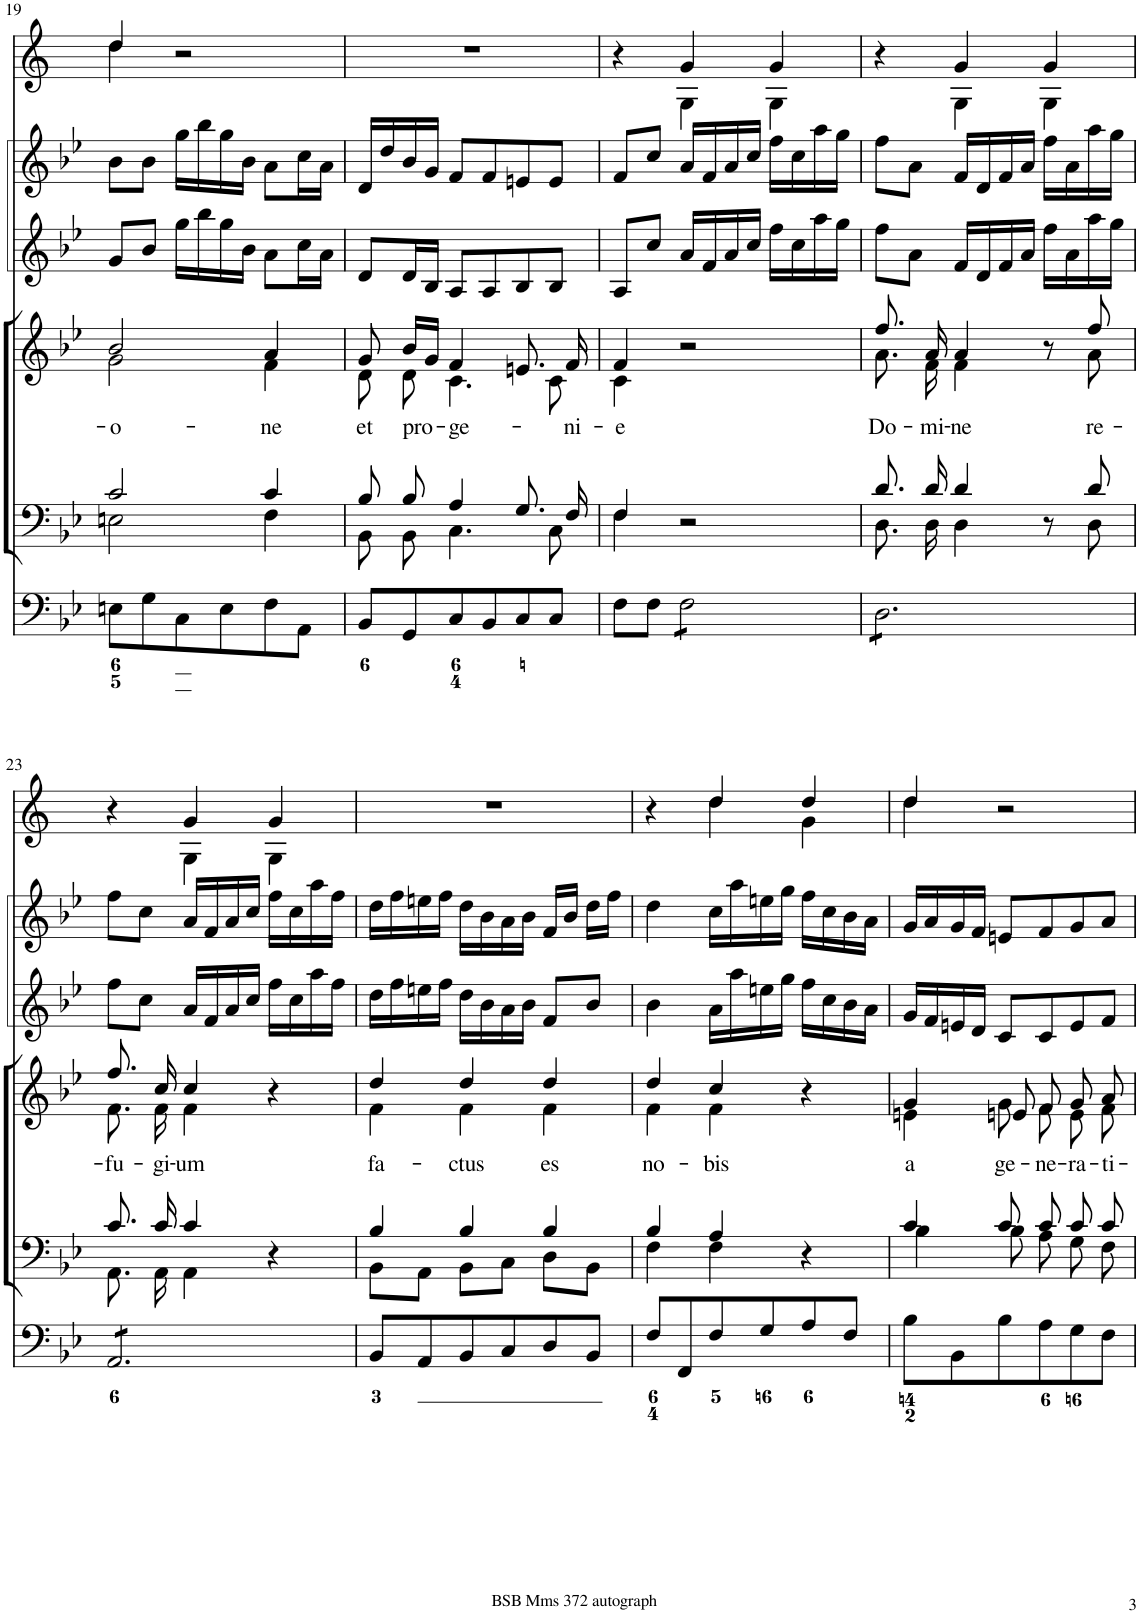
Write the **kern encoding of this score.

**kern	**kern	**kern	**text	**kern	**kern	**kern
*part6	*part5	*part4	*part4	*part3	*part2	*part1
*staff6	*staff5	*staff4	*staff4	*staff3	*staff2	*staff1
*I"Organ	*I"Voice	*I"Voice	*	*I"Violin	*I"Violini	*I"Clarini in B[b]
*	*	*	*	*I'Vln	*I'Vln	*
!!LO:PB:g=z
*clefF4	*clefF4	*clefG2	*	*clefG2	*clefG2	*clefG2
*	*	*	*	*	*	*Trd1c2
*k[b-e-]	*k[b-e-]	*k[b-e-]	*	*k[b-e-]	*k[b-e-]	*k[]
*M3/4	*M3/4	*M3/4	*	*M3/4	*M3/4	*M3/4
=19	=19	=19	=19	=19	=19	=19
*	*^	*	*	*	*	*
!	!	!	!	!LO:LY:b	!	!	!
*	*	*	*^	*	*	*	*^
8En\L	2c/	2En\	2b-/	2g\	-o-	8g/L	8b-\L	4dd/	4dd\
8G\	.	.	.	.	.	8b-/J	8b-\J	.	.
8C\	.	.	.	.	.	16gg\LL	16gg\LL	2r	2ryy
.	.	.	.	.	.	16bb-\	16bb-\	.	.
8E\	.	.	.	.	.	16gg\	16gg\	.	.
.	.	.	.	.	.	16b-\JJ	16b-\JJ	.	.
!	!	!	!	!	!LO:LY:b	!	!	!	!
8F\	4c/	4F\	4a/	4f\	-ne	8a\L	8a\L	.	.
8AA\J	.	.	.	.	.	16cc\L	16cc\L	.	.
.	.	.	.	.	.	16a\JJ	16a\JJ	.	.
*	*	*	*	*	*	*	*	*v	*v
=20	=20	=20	=20	=20	=20	=20	=20	=20
!	!	!	!	!	!LO:LY:b	!	!	!
8BB-/L	8B-/	8BB-\	8g/	8d\	et	8d/L	16d/LL	2.r
.	.	.	.	.	.	.	16dd/	.
!	!	!	!	!	!LO:LY:b	!	!	!
8GG/	8B-/	8BB-\	16b-/LL	8d\	pro-	16d/L	16b-/	.
.	.	.	16g/JJ	.	.	16B-/JJ	16g/JJ	.
!	!	!	!	!	!LO:LY:b	!	!	!
8C/	4A/	4.C\	4f/	4.c\	-ge-	8A/L	8f/L	.
8BB-/	.	.	.	.	.	8A/	8f/	.
8C/	8.G/	.	8.en/	.	.	8B-/	8en/	.
8C/J	.	8C\	.	8c\	.	8B-/J	8e/J	.
!	!	!	!	!	!LO:LY:b	!	!	!
.	16F/	.	16f/	.	-ni-	.	.	.
=21	=21	=21	=21	=21	=21	=21	=21	=21
!	!	!	!	!	!LO:LY:b	!	!	!
*	*	*	*	*	*	*	*	*^
8F\L	4F/	4F\	4f/	4c\	-e	8A/L	8f/L	4r	4ryy
8F\J	.	.	.	.	.	8cc/J	8cc/J	.	.
*tremolo	*	*	*	*	*	*	*	*	*
8F\L	2r	2ryy	2r	2ryy	.	16a/LL	16a/LL	4g/	4G\
.	.	.	.	.	.	16f/	16f/	.	.
8F\	.	.	.	.	.	16a/	16a/	.	.
.	.	.	.	.	.	16cc/JJ	16cc/JJ	.	.
8F\	.	.	.	.	.	16ff\LL	16ff\LL	4g/	4G\
.	.	.	.	.	.	16cc\	16cc\	.	.
8F\J	.	.	.	.	.	16aa\	16aa\	.	.
.	.	.	.	.	.	16gg\JJ	16gg\JJ	.	.
=22	=22	=22	=22	=22	=22	=22	=22	=22	=22
!	!	!	!	!	!LO:LY:b	!	!	!	!
8D\L	8.d/	8.D\	8.ff/	8.a\	Do-	8ff\L	8ff\L	4r	4ryy
8D\	.	.	.	.	.	8a\J	8a\J	.	.
!	!	!	!	!	!LO:LY:b	!	!	!	!
.	16d/	16D\	16a/	16f\	-mi-	.	.	.	.
!	!	!	!	!	!LO:LY:b	!	!	!	!
8D\	4d/	4D\	4a/	4f\	-ne	16f/LL	16f/LL	4g/	4G\
.	.	.	.	.	.	16d/	16d/	.	.
8D\	.	.	.	.	.	16f/	16f/	.	.
.	.	.	.	.	.	16a/JJ	16a/JJ	.	.
8D\	8r	8ryy	8r	8ryy	.	16ff\LL	16ff\LL	4g/	4G\
.	.	.	.	.	.	16a\	16a\	.	.
!	!	!	!	!	!LO:LY:b	!	!	!	!
8D\J	8d/	8D\	8ff/	8a\	re-	16aa\	16aa\	.	.
.	.	.	.	.	.	16gg\JJ	16gg\JJ	.	.
!!LO:LB:g=z	!!
=23	=23	=23	=23	=23	=23	=23	=23	=23	=23
!	!	!	!	!	!LO:LY:b	!	!	!	!
8AA/L	8.c/	8.AA\	8.ff/	8.f\	-fu-	8ff\L	8ff\L	4r	4ryy
8AA/	.	.	.	.	.	8cc\J	8cc\J	.	.
!	!	!	!	!	!LO:LY:b	!	!	!	!
.	16c/	16AA\	16cc/	16f\	-gi-	.	.	.	.
!	!	!	!	!	!LO:LY:b	!	!	!	!
8AA/	4c/	4AA\	4cc/	4f\	-um	16a/LL	16a/LL	4g/	4G\
.	.	.	.	.	.	16f/	16f/	.	.
8AA/	.	.	.	.	.	16a/	16a/	.	.
.	.	.	.	.	.	16cc/JJ	16cc/JJ	.	.
8AA/	4r	4ryy	4r	4ryy	.	16ff\LL	16ff\LL	4g/	4G\
.	.	.	.	.	.	16cc\	16cc\	.	.
8AA/J	.	.	.	.	.	16aa\	16aa\	.	.
*Xtremolo	*	*	*	*	*	*	*	*	*
.	.	.	.	.	.	16ff\JJ	16ff\JJ	.	.
*	*	*	*	*	*	*	*	*v	*v
=24	=24	=24	=24	=24	=24	=24	=24	=24
!	!	!	!	!	!LO:LY:b	!	!	!
8BB-/L	4B-/	8BB-\L	4dd/	4f\	fa-	16dd\LL	16dd\LL	2.r
.	.	.	.	.	.	16ff\	16ff\	.
8AA/	.	8AA\J	.	.	.	16een\	16een\	.
.	.	.	.	.	.	16ff\JJ	16ff\JJ	.
!	!	!	!	!	!LO:LY:b	!	!	!
8BB-/	4B-/	8BB-\L	4dd/	4f\	-ctus	16dd\LL	16dd\LL	.
.	.	.	.	.	.	16b-\	16b-\	.
8C/	.	8C\J	.	.	.	16a\	16a\	.
.	.	.	.	.	.	16b-\JJ	16b-\JJ	.
!	!	!	!	!	!LO:LY:b	!	!	!
8D/	4B-/	8D\L	4dd/	4f\	es	8f/L	16f/LL	.
.	.	.	.	.	.	.	16b-/JJ	.
8BB-/J	.	8BB-\J	.	.	.	8b-/J	16dd\LL	.
.	.	.	.	.	.	.	16ff\JJ	.
=25	=25	=25	=25	=25	=25	=25	=25	=25
!	!	!	!	!	!LO:LY:b	!	!	!
*	*	*	*	*	*	*	*	*^
8F/L	4B-/	4F\	4dd/	4f\	no-	4b-\	4dd\	4r	4ryy
8FF/	.	.	.	.	.	.	.	.	.
!	!	!	!	!	!LO:LY:b	!	!	!	!
8F/	4A/	4F\	4cc/	4f\	-bis	16a\LL	16cc\LL	4dd/	4dd\
.	.	.	.	.	.	16aa\	16aa\	.	.
8G/	.	.	.	.	.	16een\	16een\	.	.
.	.	.	.	.	.	16gg\JJ	16gg\JJ	.	.
8A/	4r	4ryy	4r	4ryy	.	16ff\LL	16ff\LL	4dd/	4g\
.	.	.	.	.	.	16cc\	16cc\	.	.
8F/J	.	.	.	.	.	16b-\	16b-\	.	.
.	.	.	.	.	.	16a\JJ	16a\JJ	.	.
=26	=26	=26	=26	=26	=26	=26	=26	=26	=26
!	!	!	!	!	!LO:LY:b	!	!	!	!
8B-\L	4c/	4B-\	4g/	4en\	a	16g/LL	16g/LL	4dd/	4dd\
.	.	.	.	.	.	16f/	16a/	.	.
8BB-\	.	.	.	.	.	16en/	16g/	.	.
.	.	.	.	.	.	16d/JJ	16f/JJ	.	.
!	!	!	!	!	!LO:LY:b	!	!	!	!
8B-\	8c/	8B-\	8en/	8g\	ge-	8c/L	8en/L	2r	2ryy
!	!	!	!	!	!LO:LY:b	!	!	!	!
8A\	8c/	8A\	8f/	8f\	-ne-	8c/	8f/	.	.
!	!	!	!	!	!LO:LY:b	!	!	!	!
8G\	8c/	8G\	8g/	8e\	-ra-	8e/	8g/	.	.
!	!	!	!	!	!LO:LY:b	!	!	!	!
8F\J	8c/	8F\	8a/	8f\	-ti-	8f/J	8a/J	.	.
*	*v	*v	*	*	*	*	*	*v	*v
*	*	*v	*v	*	*	*	*
=	=	=	=	=	=	=
*-	*-	*-	*-	*-	*-	*-
